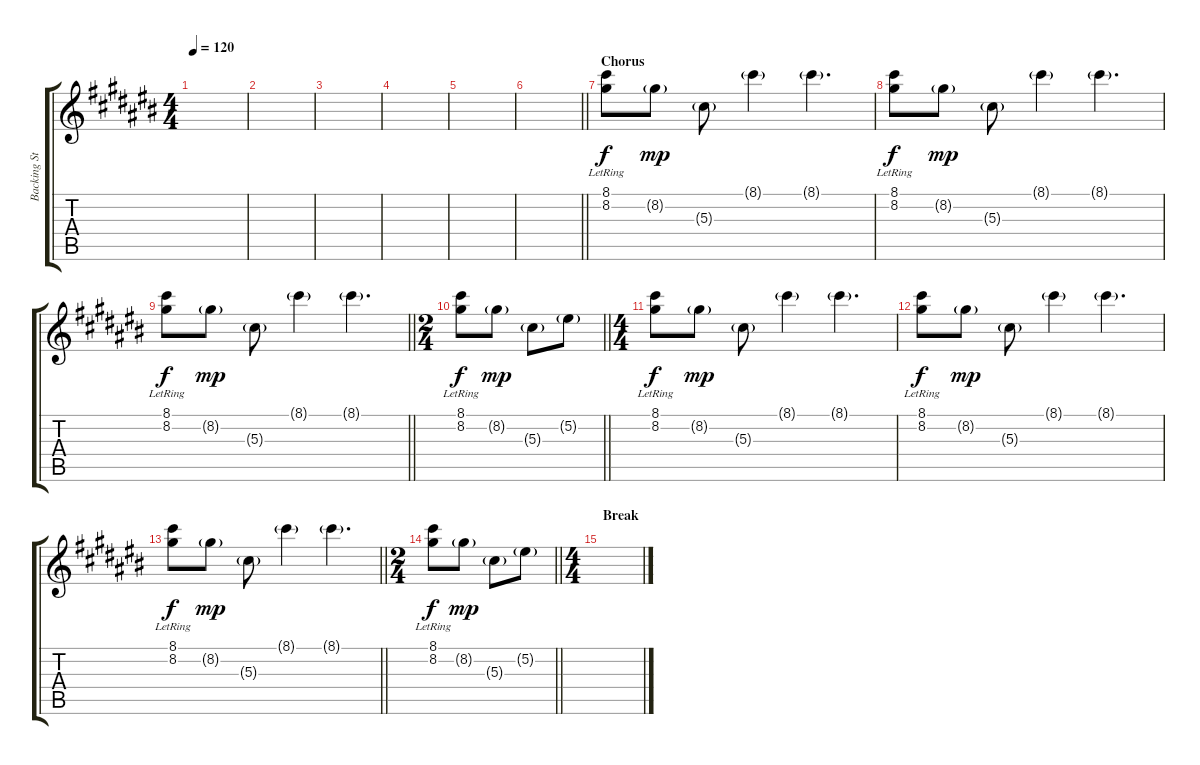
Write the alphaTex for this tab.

\track ("Backing Steel" "Backing St") {instrument acousticguitarsteel}
\staff {score tabs}
\tuning (F4 C4 Ab3 Eb3 Bb2 Eb2) {hide}
\ts (4 4)
\tempo 120
\clef g2
\ks c#
|
|
|
|
|
\barLineRight lightlight
|
\section ("" "Chorus")
(8.1{lr} 8.2).8 8.2{g}.8{dy mp} 5.3{g}.8 8.1{g}.4 8.1{g}.4{d} |
(8.1{lr} 8.2).8{dy f} 8.2{g}.8{dy mp} 5.3{g}.8 8.1{g}.4 8.1{g}.4{d} |
\barLineRight lightlight
(8.1{lr} 8.2).8{dy f} 8.2{g}.8{dy mp} 5.3{g}.8 8.1{g}.4 8.1{g}.4{d} |
\ts (2 4)
\barLineRight lightlight
(8.1{lr} 8.2).8{dy f} 8.2{g}.8{dy mp} 5.3{g}.8 5.2{g}.8 |
\ts (4 4)
(8.1{lr} 8.2).8{dy f} 8.2{g}.8{dy mp} 5.3{g}.8 8.1{g}.4 8.1{g}.4{d} |
(8.1{lr} 8.2).8{dy f} 8.2{g}.8{dy mp} 5.3{g}.8 8.1{g}.4 8.1{g}.4{d} |
\barLineRight lightlight
(8.1{lr} 8.2).8{dy f} 8.2{g}.8{dy mp} 5.3{g}.8 8.1{g}.4 8.1{g}.4{d} |
\ts (2 4)
\barLineRight lightlight
(8.1{lr} 8.2).8{dy f} 8.2{g}.8{dy mp} 5.3{g}.8 5.2{g}.8 |
\ts (4 4)
\section ("" "Break")
